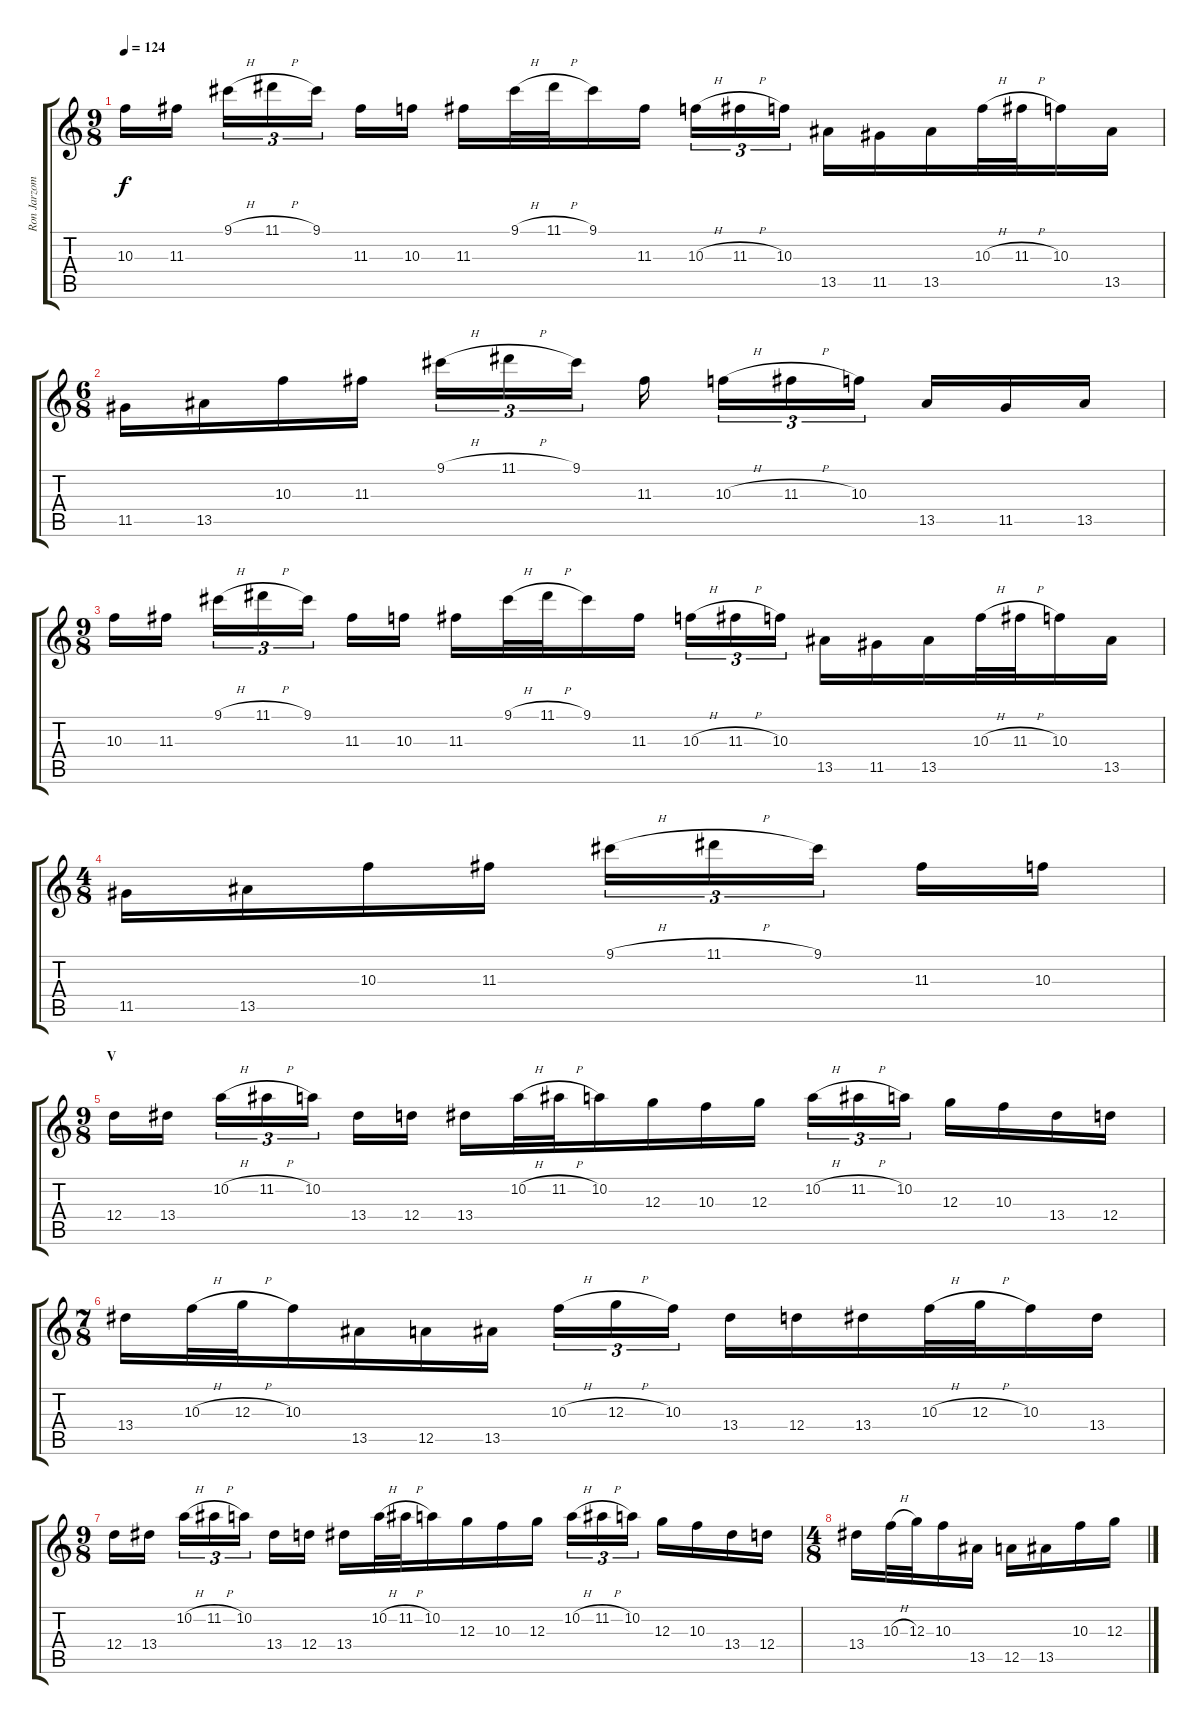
\track ("Ron Jarzombek" "Ron Jarzom") {instrument overdrivenguitar}
\staff {score tabs}
\tuning (E4 B3 G3 D3 A2 E2) {hide}
\ts (9 8)
\tempo 124
\clef g2
\ks c
10.3.16{dy f} 11.3.16 9.1{h}.16{tu (3 2)} 11.1{h}.16{tu (3 2)} 9.1.16{tu (3 2)} 11.3.16 10.3.16 11.3.16 9.1{h}.32 11.1{h}.32 9.1.16 11.3.16 10.3{h}.16{tu (3 2)} 11.3{h}.16{tu (3 2)} 10.3.16{tu (3 2)} 13.5.16 11.5.16 13.5.16 10.3{h}.32 11.3{h}.32 10.3.16 13.5.16 |
\ts (6 8)
11.5.16 13.5.16 10.3.16 11.3.16 9.1{h}.16{tu (3 2)} 11.1{h}.16{tu (3 2)} 9.1.16{tu (3 2)} 11.3.16 10.3{h}.16{tu (3 2)} 11.3{h}.16{tu (3 2)} 10.3.16{tu (3 2)} 13.5.16 11.5.16 13.5.16 |
\ts (9 8)
10.3.16 11.3.16 9.1{h}.16{tu (3 2)} 11.1{h}.16{tu (3 2)} 9.1.16{tu (3 2)} 11.3.16 10.3.16 11.3.16 9.1{h}.32 11.1{h}.32 9.1.16 11.3.16 10.3{h}.16{tu (3 2)} 11.3{h}.16{tu (3 2)} 10.3.16{tu (3 2)} 13.5.16 11.5.16 13.5.16 10.3{h}.32 11.3{h}.32 10.3.16 13.5.16 |
\ts (4 8)
11.5.16 13.5.16 10.3.16 11.3.16 9.1{h}.16{tu (3 2)} 11.1{h}.16{tu (3 2)} 9.1.16{tu (3 2)} 11.3.16 10.3.16 |
\ts (9 8)
\section ("" "V")
12.4.16{volume 12 balance 8} 13.4.16 10.2{h}.16{tu (3 2)} 11.2{h}.16{tu (3 2)} 10.2.16{tu (3 2)} 13.4.16 12.4.16 13.4.16 10.2{h}.32 11.2{h}.32 10.2.16 12.3.16 10.3.16 12.3.16 10.2{h}.16{tu (3 2)} 11.2{h}.16{tu (3 2)} 10.2.16{tu (3 2)} 12.3.16 10.3.16 13.4.16 12.4.16 |
\ts (7 8)
13.4.16 10.3{h}.32 12.3{h}.32 10.3.16 13.5.16 12.5.16 13.5.16 10.3{h}.16{tu (3 2)} 12.3{h}.16{tu (3 2)} 10.3.16{tu (3 2)} 13.4.16 12.4.16 13.4.16 10.3{h}.32 12.3{h}.32 10.3.16 13.4.16 |
\ts (9 8)
12.4.16 13.4.16 10.2{h}.16{tu (3 2)} 11.2{h}.16{tu (3 2)} 10.2.16{tu (3 2)} 13.4.16 12.4.16 13.4.16 10.2{h}.32 11.2{h}.32 10.2.16 12.3.16 10.3.16 12.3.16 10.2{h}.16{tu (3 2)} 11.2{h}.16{tu (3 2)} 10.2.16{tu (3 2)} 12.3.16 10.3.16 13.4.16 12.4.16 |
\ts (4 8)
13.4.16 10.3{h}.32 12.3.32 10.3.16 13.5.16 12.5.16 13.5.16 10.3.16 12.3.16
